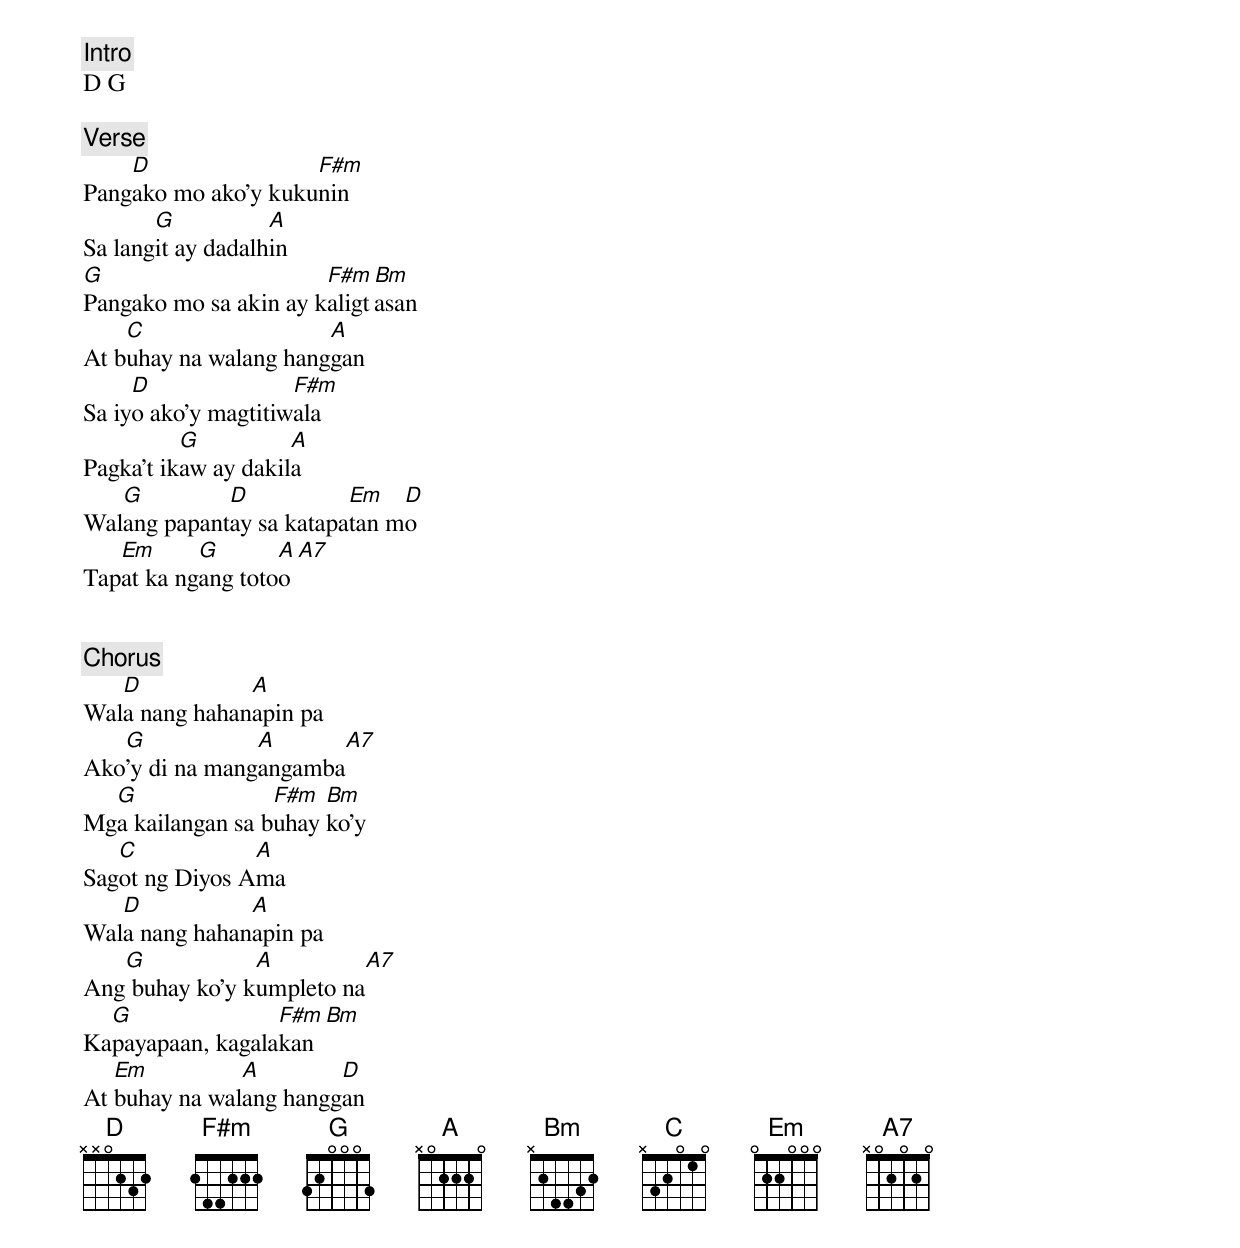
[Intro]
D G

[Verse]
    D                F#m
Pangako mo ako’y kukunin
       G           A
Sa langit ay dadalhin
G                      F#m  Bm
Pangako mo sa akin ay kaligtasan
    C                  A
At buhay na walang hanggan
     D               F#m
Sa iyo ako’y magtitiwala
          G          A
Pagka’t ikaw ay dakila
   G         D           Em   D
Walang papantay sa katapatan mo
   Em      G       A A7
Tapat ka ngang totoo


[Chorus]
   D           A
Wala nang hahanapin pa
   G            A       A7
Ako’y di na mangangamba
  G               F#m  Bm
Mga kailangan sa buhay ko’y
   C            A
Sagot ng Diyos Ama
   D           A
Wala nang hahanapin pa
   G            A         A7
Ang buhay ko’y kumpleto na
  G               F#m  Bm
Kapayapaan, kagalakan
   Em          A        D
At buhay na walang hanggan
